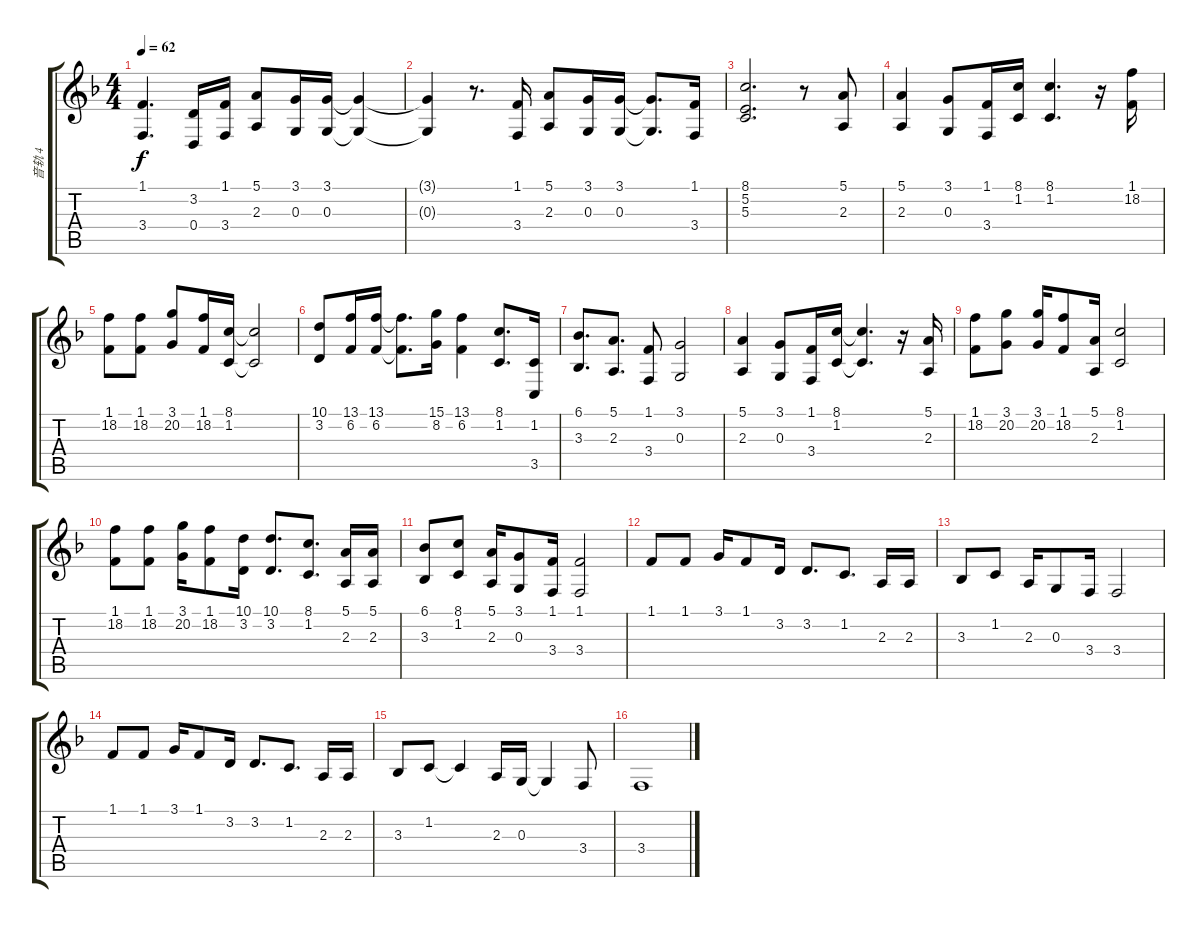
\track ("音轨 4" "音轨 4") {instrument electricgrandpiano}
\staff {score tabs}
\tuning (E4 B3 G3 D3 A2 E2) {hide}
\ts (4 4)
\tempo 62
\clef g2
\ks f
(1.1 3.4).4{d dy f} (3.2 0.4).16 (1.1 3.4).16 (5.1 2.3).8 (3.1 0.3).16 (3.1 0.3).16 (3.1{t} 0.3{t}).4 |
(3.1{t} 0.3{t}).4 r.8{d} (1.1 3.4).16 (5.1 2.3).8 (3.1 0.3).16 (3.1 0.3).16 (3.1{t} 0.3{t}).8{d} (1.1 3.4).16 |
(8.1 5.2 5.3).2{d} r.8 (5.1 2.3).8 |
(5.1 2.3).4 (3.1 0.3).8 (1.1 3.4).16 (8.1 1.2).16 (8.1 1.2).4{d} r.16 (1.1 18.2).16 |
(1.1 18.2).8 (1.1 18.2).8 (3.1 20.2).8 (1.1 18.2).16 (8.1 1.2).16 (8.1{t} 1.2{t}).2 |
(10.1 3.2).8 (13.1 6.2).16 (13.1 6.2).16 (13.1{t} 6.2{t}).8{d} (15.1 8.2).16 (13.1 6.2).4 (8.1 1.2).8{d} (1.2 3.5).16 |
(6.1 3.3).8{d} (5.1 2.3).8{d} (1.1 3.4).8 (3.1 0.3).2 |
(5.1 2.3).4 (3.1 0.3).8 (1.1 3.4).16 (8.1 1.2).16 (8.1{t} 1.2{t}).4{d} r.16 (5.1 2.3).16 |
(1.1 18.2).8 (3.1 20.2).8 (3.1 20.2).16 (1.1 18.2).8 (5.1 2.3).16 (8.1 1.2).2 |
(1.1 18.2).8 (1.1 18.2).8 (3.1 20.2).16 (1.1 18.2).8 (10.1 3.2).16 (10.1 3.2).8{d} (8.1 1.2).8{d} (5.1 2.3).16 (5.1 2.3).16 |
(6.1 3.3).8 (8.1 1.2).8 (5.1 2.3).16 (3.1 0.3).8 (1.1 3.4).16 (1.1 3.4).2 |
1.1.8 1.1.8 3.1.16 1.1.8 3.2.16 3.2.8{d} 1.2.8{d} 2.3.16 2.3.16 |
3.3.8 1.2.8 2.3.16 0.3.8 3.4.16 3.4.2 |
1.1.8 1.1.8 3.1.16 1.1.8 3.2.16 3.2.8{d} 1.2.8{d} 2.3.16 2.3.16 |
3.3.8 1.2.8 1.2{t}.4 2.3.16 0.3.16 0.3{t}.4 3.4.8 |
3.4.1
